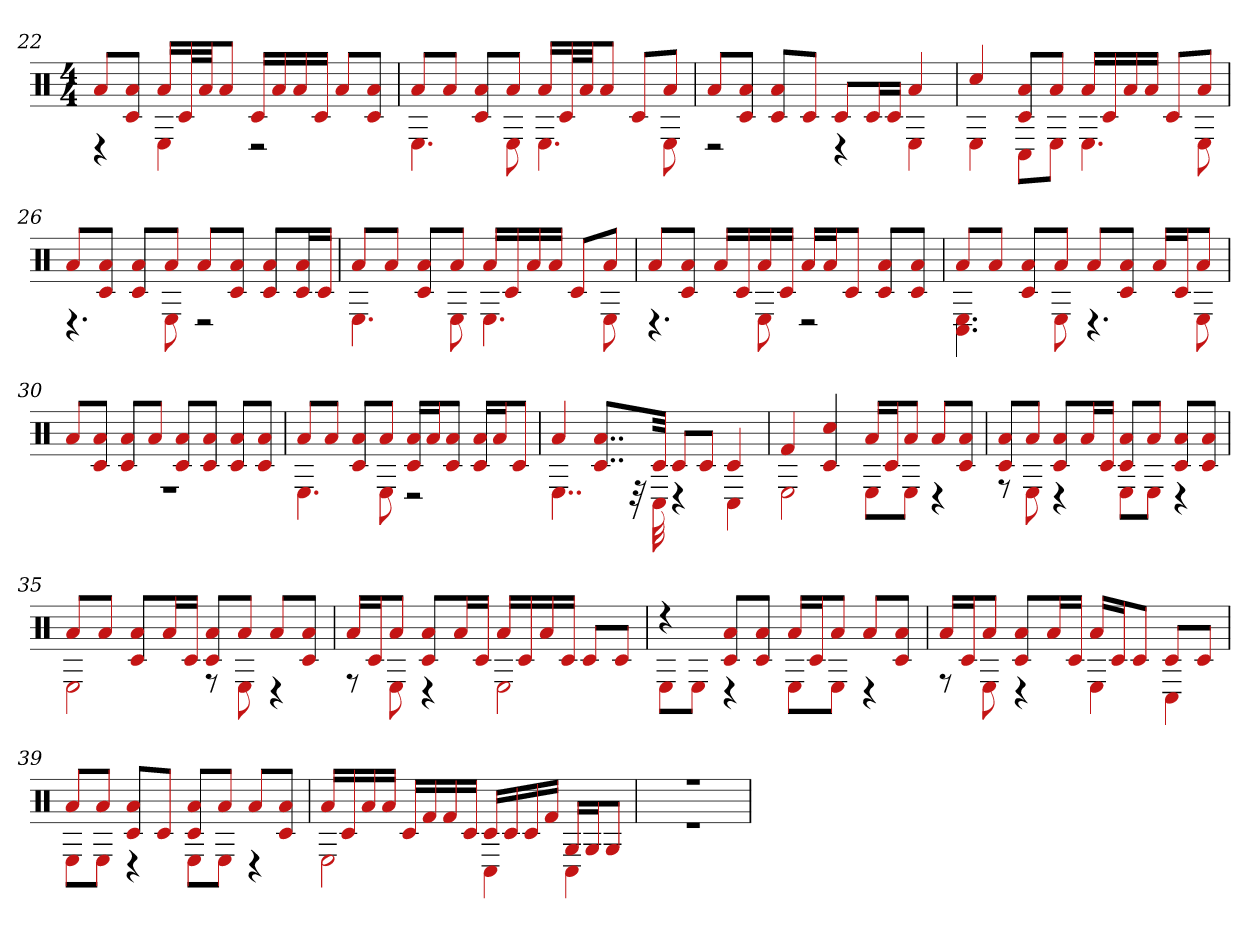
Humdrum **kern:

**kern
*part1
*staff1
*clefX
*k[]
*M4/4
=22
*^
8aL	4r
8a 8c#J	.
16aLL	4E
32c#L	.
32aJJ	.
8aJ	.
16c#LL	2r
16a	.
16a	.
16c#JJ	.
8aL	.
8a 8c#J	.
=23	=23
8aL	4.E
8aJ	.
8c# 8aL	.
8aJ	8E
16aLL	4.E
32c#L	.
32aJJ	.
8aJ	.
8c#L	.
8aJ	8E
=24	=24
8aL	2r
8a 8c#J	.
8a 8c#L	.
8c#J	.
8c#L	4r
16c#L	.
16c#JJ	.
4a	4E
=25	=25
4cc#	4E
8a 8c#L	8C#L
8aJ	8EJ
16aLL	4.E
16c#	.
16a	.
16aJJ	.
8c#L	.
8aJ	8E
=26	=26
8aL	4.r
8c# 8aJ	.
8a 8c#L	.
8aJ	8E
8aL	2r
8c# 8aJ	.
8c# 8aL	.
16a 16c#L	.
16c#JJ	.
=27	=27
8aL	4.E
8aJ	.
8c# 8aL	.
8aJ	8E
16aLL	4.E
16c#	.
16a	.
16aJJ	.
8c#L	.
8aJ	8E
=28	=28
8aL	4.r
8c# 8aJ	.
16aLL	.
16c#	.
16a	8E
16c#JJ	.
16aLL	2r
16aJ	.
8c#J	.
8a 8c#L	.
8c# 8aJ	.
=29	=29
8aL	4.C# 4.E
8aJ	.
8c# 8aL	.
8aJ	8E
8aL	4.r
8c# 8aJ	.
16aLL	.
16c#J	.
8aJ	8E
=30	=30
8aL	1r
8c# 8aJ	.
8a 8c#L	.
8aJ	.
8c# 8aL	.
8c# 8aJ	.
8a 8c#L	.
8a 8c#J	.
=31	=31
8aL	4.E
8aJ	.
8a 8c#L	.
8aJ	8E
16a 16c#LL	2r
16aJ	.
8a 8c#J	.
16c# 16aLL	.
16aJ	.
8c#J	.
=32	=32
4a	4..E
8..c# 8..aL	.
.	32r
32c#Jkk	32C#
8c#L	4r
8c#J	.
4c#	4C#
=33	=33
4f#	2E
4c# 4cc#	.
16aLL	8EL
16c#J	.
8aJ	8EJ
8aL	4r
8c# 8aJ	.
=34	=34
8a 8c#L	8r
8aJ	8E
8c# 8aL	4r
16aL	.
16c#JJ	.
8a 8c#L	8EL
8aJ	8EJ
8c# 8aL	4r
8a 8c#J	.
=35	=35
8aL	2E
8aJ	.
8a 8c#L	.
16aL	.
16c#JJ	.
8a 8c#L	8r
8aJ	8E
8aL	4r
8c# 8aJ	.
=36	=36
16aLL	8r
16c#J	.
8aJ	8E
8c# 8aL	4r
16aL	.
16c#JJ	.
16aLL	2E
16c#	.
16a	.
16c#JJ	.
8c#L	.
8c#J	.
=37	=37
4r	8EL
.	8EJ
8c# 8aL	4r
8a 8c#J	.
16aLL	8EL
16c#J	.
8aJ	8EJ
8aL	4r
8c# 8aJ	.
=38	=38
16aLL	8r
16c#J	.
8aJ	8E
8c# 8aL	4r
16aL	.
16c#JJ	.
16aLL	4E
16c#J	.
8c#J	.
8c#L	4C#
8c#J	.
=39	=39
8aL	8EL
8aJ	8EJ
8a 8c#L	4r
8c#J	.
8a 8c#L	8EL
8aJ	8EJ
8aL	4r
8c# 8aJ	.
=40	=40
16aLL	2E
16c#	.
16a	.
16aJJ	.
16c#LL	.
16f#	.
16f#	.
16c#JJ	.
16c#LL	4C#
16c#	.
16c#	.
16f#JJ	.
16GLL	4C#
16GJ	.
8GJ	.
=41	=41
1r	1r
*v	*v
=
*-
